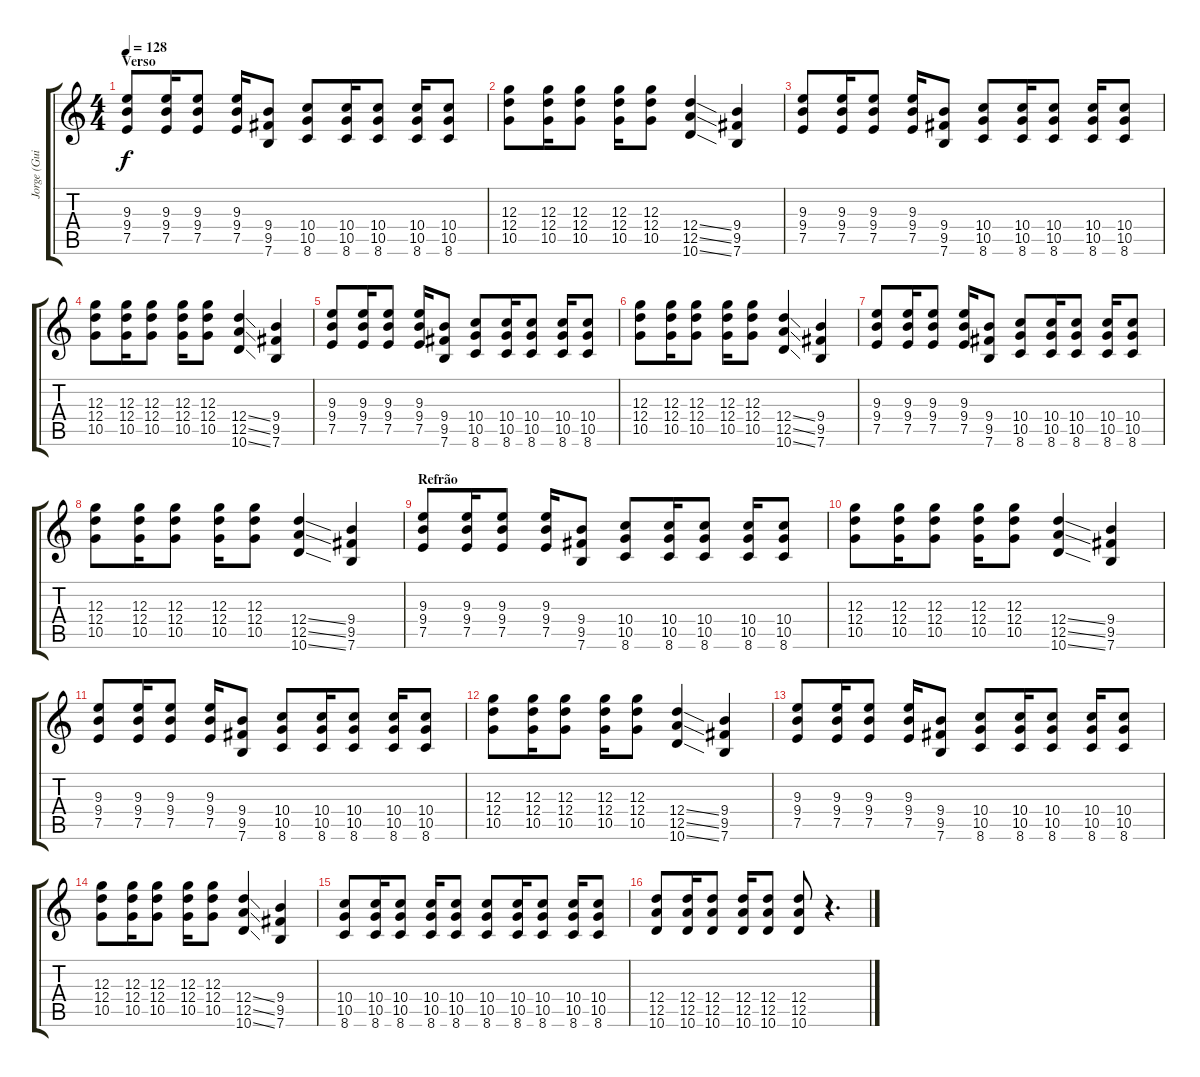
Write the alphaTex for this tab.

\track ("Jorge (Guitarra)" "Jorge (Gui") {instrument distortionguitar}
\staff {score tabs}
\tuning (E4 B3 G3 D3 A2 E2) {hide}
\ts (4 4)
\section ("" "Verso")
\tempo 128
\clef g2
\ks c
(9.3 9.4 7.5).8{dy f} (9.3 9.4 7.5).16 (9.3 9.4 7.5).8 (9.3 9.4 7.5).16 (9.4 9.5 7.6).8 (10.4 10.5 8.6).8 (10.4 10.5 8.6).16 (10.4 10.5 8.6).8 (10.4 10.5 8.6).16 (10.4 10.5 8.6).8 |
(12.3 12.4 10.5).8 (12.3 12.4 10.5).16 (12.3 12.4 10.5).8 (12.3 12.4 10.5).16 (12.3 12.4 10.5).8 (12.4{ss} 12.5{ss} 10.6{ss}).4 (9.4 9.5 7.6).4 |
(9.3 9.4 7.5).8 (9.3 9.4 7.5).16 (9.3 9.4 7.5).8 (9.3 9.4 7.5).16 (9.4 9.5 7.6).8 (10.4 10.5 8.6).8 (10.4 10.5 8.6).16 (10.4 10.5 8.6).8 (10.4 10.5 8.6).16 (10.4 10.5 8.6).8 |
(12.3 12.4 10.5).8 (12.3 12.4 10.5).16 (12.3 12.4 10.5).8 (12.3 12.4 10.5).16 (12.3 12.4 10.5).8 (12.4{ss} 12.5{ss} 10.6{ss}).4 (9.4 9.5 7.6).4 |
(9.3 9.4 7.5).8 (9.3 9.4 7.5).16 (9.3 9.4 7.5).8 (9.3 9.4 7.5).16 (9.4 9.5 7.6).8 (10.4 10.5 8.6).8 (10.4 10.5 8.6).16 (10.4 10.5 8.6).8 (10.4 10.5 8.6).16 (10.4 10.5 8.6).8 |
(12.3 12.4 10.5).8 (12.3 12.4 10.5).16 (12.3 12.4 10.5).8 (12.3 12.4 10.5).16 (12.3 12.4 10.5).8 (12.4{ss} 12.5{ss} 10.6{ss}).4 (9.4 9.5 7.6).4 |
(9.3 9.4 7.5).8 (9.3 9.4 7.5).16 (9.3 9.4 7.5).8 (9.3 9.4 7.5).16 (9.4 9.5 7.6).8 (10.4 10.5 8.6).8 (10.4 10.5 8.6).16 (10.4 10.5 8.6).8 (10.4 10.5 8.6).16 (10.4 10.5 8.6).8 |
(12.3 12.4 10.5).8 (12.3 12.4 10.5).16 (12.3 12.4 10.5).8 (12.3 12.4 10.5).16 (12.3 12.4 10.5).8 (12.4{ss} 12.5{ss} 10.6{ss}).4 (9.4 9.5 7.6).4 |
\section ("" "Refrão")
(9.3 9.4 7.5).8 (9.3 9.4 7.5).16 (9.3 9.4 7.5).8 (9.3 9.4 7.5).16 (9.4 9.5 7.6).8 (10.4 10.5 8.6).8 (10.4 10.5 8.6).16 (10.4 10.5 8.6).8 (10.4 10.5 8.6).16 (10.4 10.5 8.6).8 |
(12.3 12.4 10.5).8 (12.3 12.4 10.5).16 (12.3 12.4 10.5).8 (12.3 12.4 10.5).16 (12.3 12.4 10.5).8 (12.4{ss} 12.5{ss} 10.6{ss}).4 (9.4 9.5 7.6).4 |
(9.3 9.4 7.5).8 (9.3 9.4 7.5).16 (9.3 9.4 7.5).8 (9.3 9.4 7.5).16 (9.4 9.5 7.6).8 (10.4 10.5 8.6).8 (10.4 10.5 8.6).16 (10.4 10.5 8.6).8 (10.4 10.5 8.6).16 (10.4 10.5 8.6).8 |
(12.3 12.4 10.5).8 (12.3 12.4 10.5).16 (12.3 12.4 10.5).8 (12.3 12.4 10.5).16 (12.3 12.4 10.5).8 (12.4{ss} 12.5{ss} 10.6{ss}).4 (9.4 9.5 7.6).4 |
(9.3 9.4 7.5).8 (9.3 9.4 7.5).16 (9.3 9.4 7.5).8 (9.3 9.4 7.5).16 (9.4 9.5 7.6).8 (10.4 10.5 8.6).8 (10.4 10.5 8.6).16 (10.4 10.5 8.6).8 (10.4 10.5 8.6).16 (10.4 10.5 8.6).8 |
(12.3 12.4 10.5).8 (12.3 12.4 10.5).16 (12.3 12.4 10.5).8 (12.3 12.4 10.5).16 (12.3 12.4 10.5).8 (12.4{ss} 12.5{ss} 10.6{ss}).4 (9.4 9.5 7.6).4 |
(10.4 10.5 8.6).8 (10.4 10.5 8.6).16 (10.4 10.5 8.6).8 (10.4 10.5 8.6).16 (10.4 10.5 8.6).8 (10.4 10.5 8.6).8 (10.4 10.5 8.6).16 (10.4 10.5 8.6).8 (10.4 10.5 8.6).16 (10.4 10.5 8.6).8 |
(12.4 12.5 10.6).8 (12.4 12.5 10.6).16 (12.4 12.5 10.6).8 (12.4 12.5 10.6).16 (12.4 12.5 10.6).8 (12.4 12.5 10.6).8 r.4{d}
